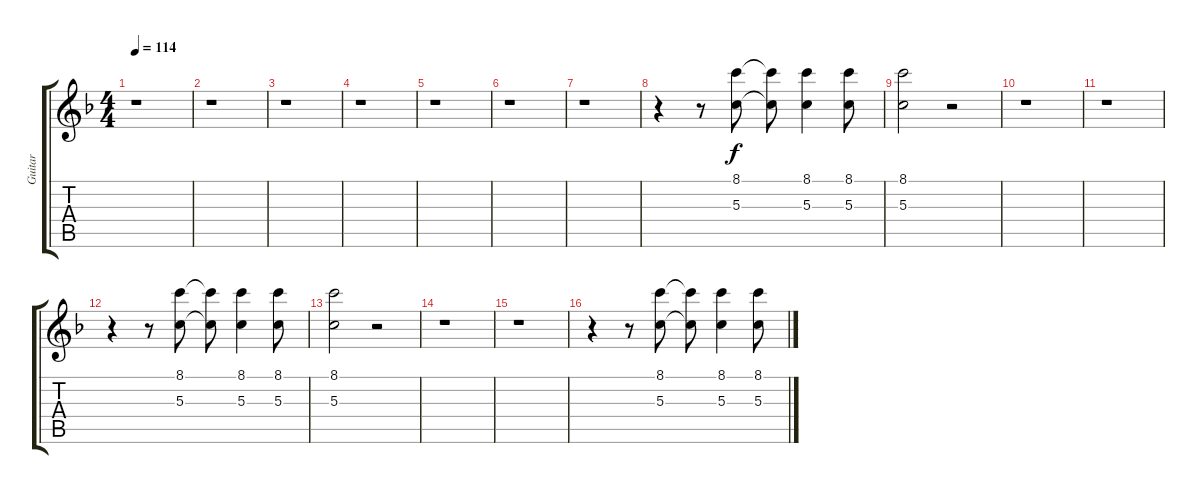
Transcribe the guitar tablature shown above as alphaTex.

\track ("Guitar" "Guitar") {instrument electricguitarjazz}
\staff {score tabs}
\tuning (E4 B3 G3 D3 A2 E2) {hide}
\ts (4 4)
\tempo 114
\clef g2
\ks f
r.1{dy f} |
r.1 |
r.1 |
r.1 |
r.1 |
r.1 |
r.1 |
r.4 r.8 (8.1 5.3).8 (8.1{t} 5.3{t}).8 (8.1 5.3).4 (8.1 5.3).8 |
(8.1 5.3).2 r.2 |
r.1 |
r.1 |
r.4 r.8 (8.1 5.3).8 (8.1{t} 5.3{t}).8 (8.1 5.3).4 (8.1 5.3).8 |
(8.1 5.3).2 r.2 |
r.1 |
r.1 |
r.4 r.8 (8.1 5.3).8 (8.1{t} 5.3{t}).8 (8.1 5.3).4 (8.1 5.3).8
